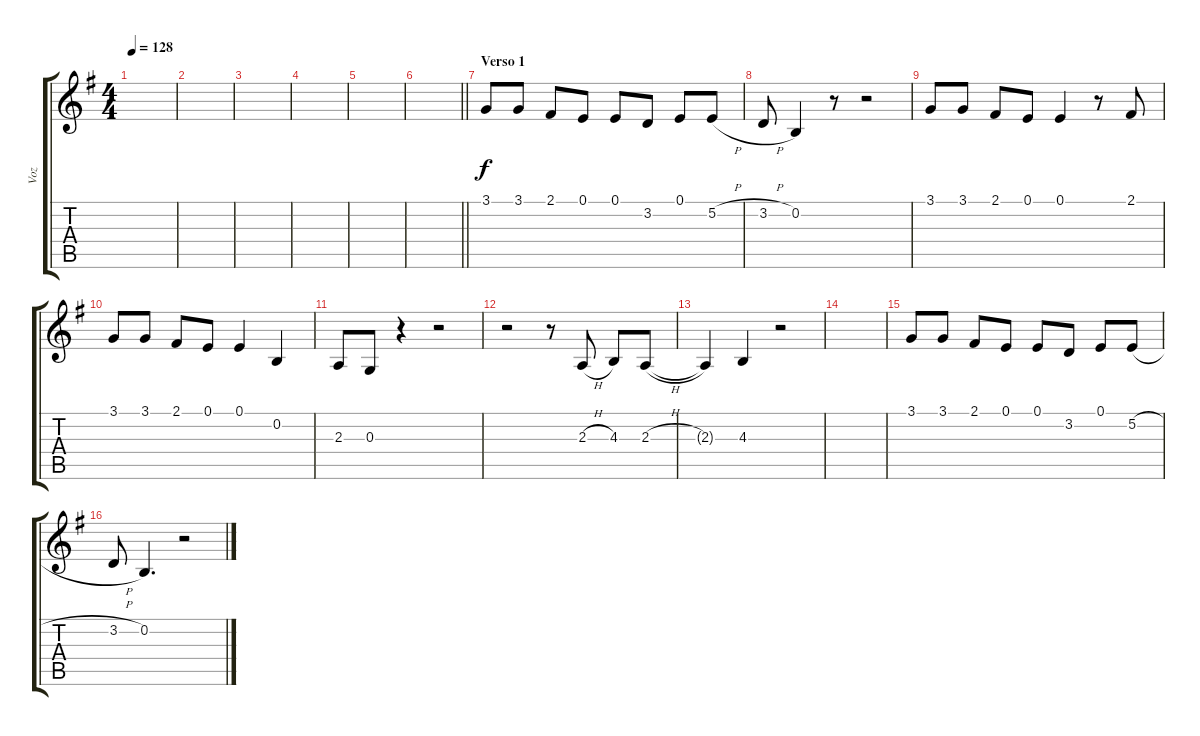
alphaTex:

\track ("Voz" "Voz") {instrument cello}
\staff {score tabs}
\tuning (E4 B3 G3 D3 A2 E2) {hide}
\ts (4 4)
\tempo 128
\clef g2
\ks g
|
|
|
|
|
\barLineRight lightlight
|
\section ("" "Verso 1")
3.1.8 3.1.8 2.1.8 0.1.8 0.1.8 3.2.8 0.1.8 5.2{h}.8 |
3.2{h}.8 0.2.4 r.8 r.2 |
3.1.8 3.1.8 2.1.8 0.1.8 0.1.4 r.8 2.1.8 |
3.1.8 3.1.8 2.1.8 0.1.8 0.1.4 0.2.4 |
2.3.8 0.3.8 r.4 r.2 |
r.2 r.8 2.3{h}.8 4.3.8 2.3{h}.8 |
2.3{t}.4 4.3.4 r.2 |
|
3.1.8 3.1.8 2.1.8 0.1.8 0.1.8 3.2.8 0.1.8 5.2{h}.8 |
3.2{h}.8 0.2.4{d} r.2
